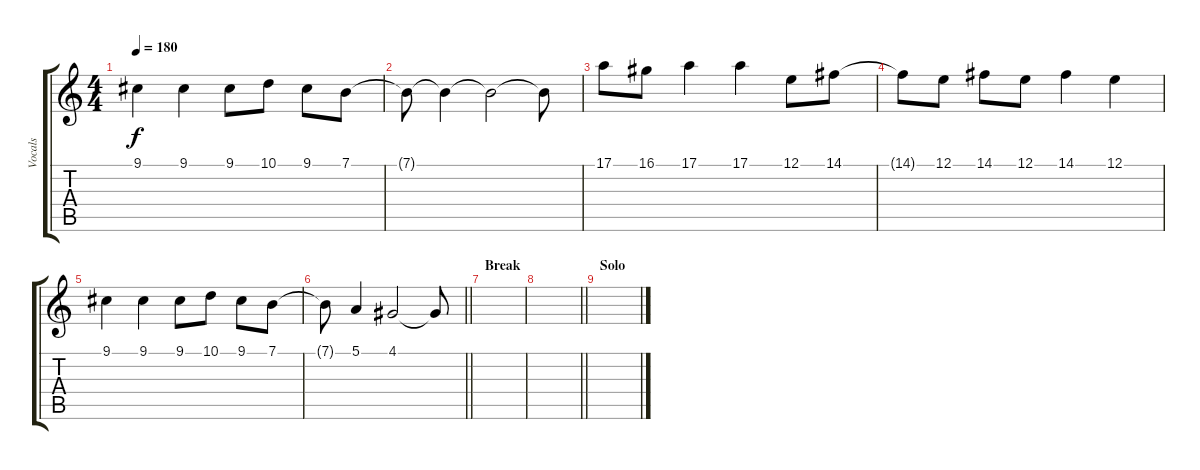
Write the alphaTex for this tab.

\track ("Vocals" "Vocals") {instrument lead2sawtooth}
\staff {score tabs}
\tuning (E4 B3 G3 D3 A2 E2) {hide}
\ts (4 4)
\tempo 180
\clef g2
\ks c
9.1.4{dy f} 9.1.4 9.1.8 10.1.8 9.1.8 7.1.8 |
7.1{t}.8 7.1{t}.4 7.1{t}.2 7.1{t}.8 |
17.1.8 16.1.8 17.1.4 17.1.4 12.1.8 14.1.8 |
14.1{t}.8 12.1.8 14.1.8 12.1.8 14.1.4 12.1.4 |
9.1.4 9.1.4 9.1.8 10.1.8 9.1.8 7.1.8 |
\barLineRight lightlight
7.1{t}.8 5.1.4 4.1.2 4.1{t}.8 |
\section ("" "Break")
|
\barLineRight lightlight
|
\section ("" "Solo")
